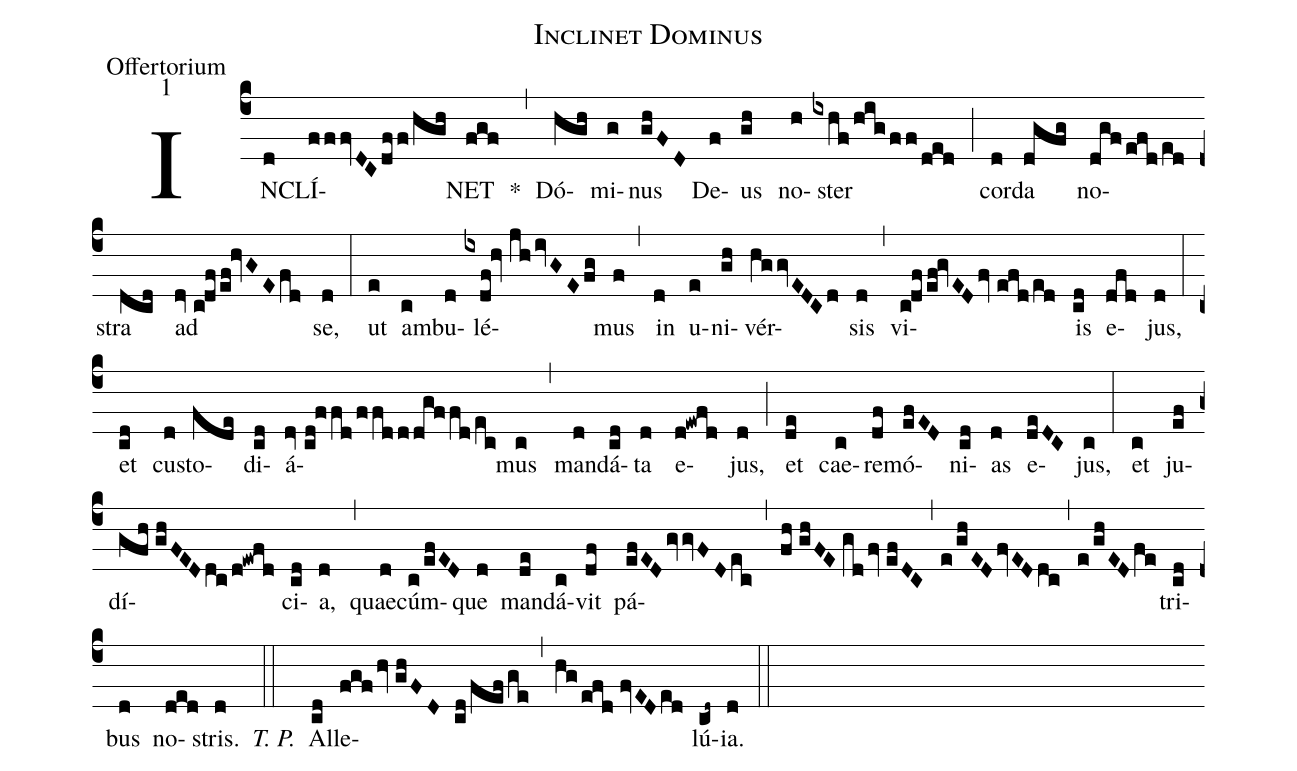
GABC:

name:Inclinet Dominus;
office-part:Offertorium;
mode:1;
%%
(c4) IN(d)CLÍ(fffvDCdff/hgh)NET(fgf) *(,) Dó(hgh)mi(g)nus(ghFD) De(f)us(gh) no(h)ster(ixhf/hig/ff/ded) (;) cor(d)da(dgfg) no(dgf/efd/ed)stra(dcd) ad(dv//c!df/ef!hvGEfd) se,(d) (:) ut(e) am(c)bu(d)lé(ixdf!hv//jhivGEfg)mus(f) (,) in(d) u(e)ni(gh)vér(hggvEDCd)sis(d) (,) vi(c!df/ef!gvEDfv//efd/ed)is(cd) e(dfd)jus,(d) (:) et(cd) cu(d)sto(fde)di(cd)á(dv//cd!ffd/ffdddgffd/ec)mus(c) (,) man(d)dá(cd)ta(d) e(d!ewfd)jus,(d) (;) et(de) cae(c)re(df)mó(efED)ni(cd)as(d) e(deDC)jus,(c) (:) et(c) ju(ef)dí(gfh//ghFEDdc/d!ewfd)ci(cd)a,(d) (,) quae(d)cúm(c/efED)que(d) man(de)dá(c)vit(df) pá(efEDgvvFDec,fh//ghFE//gdfv//efDC,e/ghEDfvEDdc,e/ghEDfe)tri(cd)bus(d) no(ded)stris.(d) <i>T. P.</i>(::) Al(cd)le(fgfhv//ghFD cd/fef/ge,hg/efd//fvEDed)lú(cd~)ia.(d) (::)
